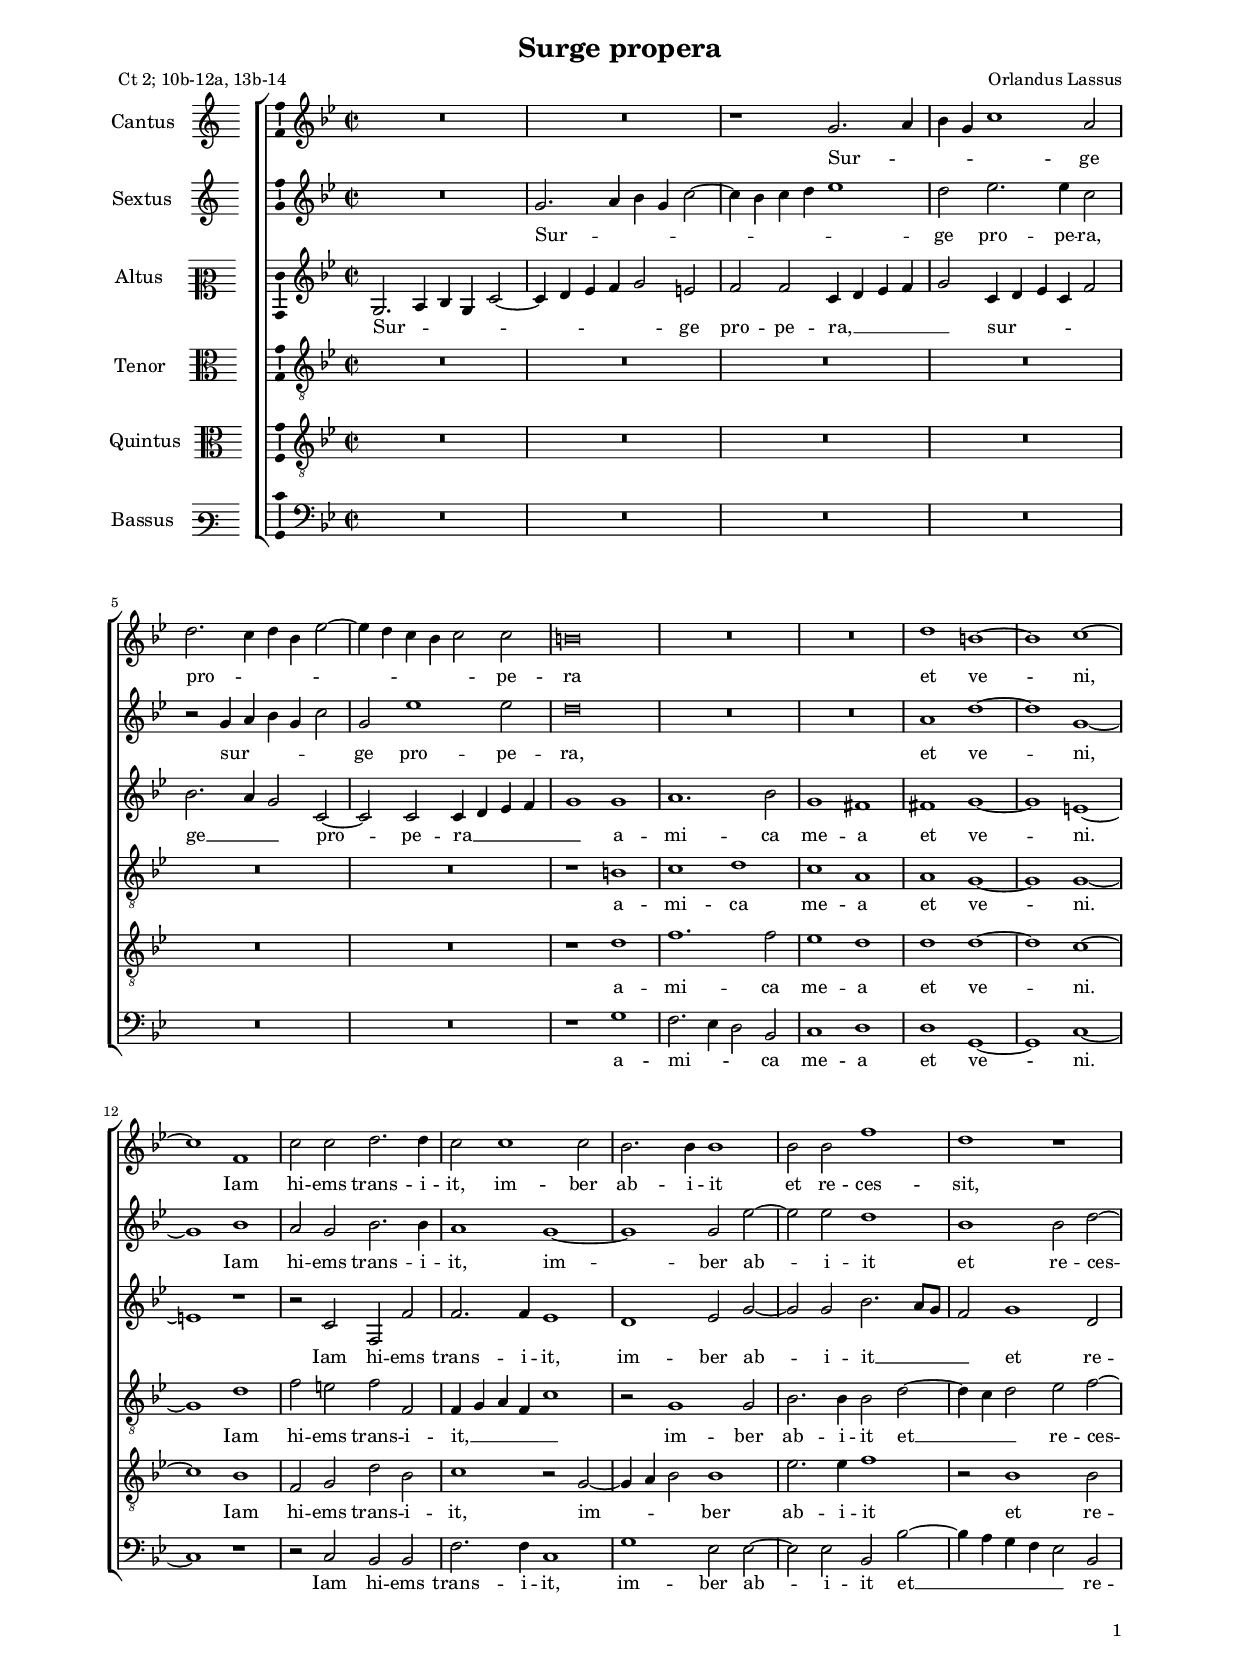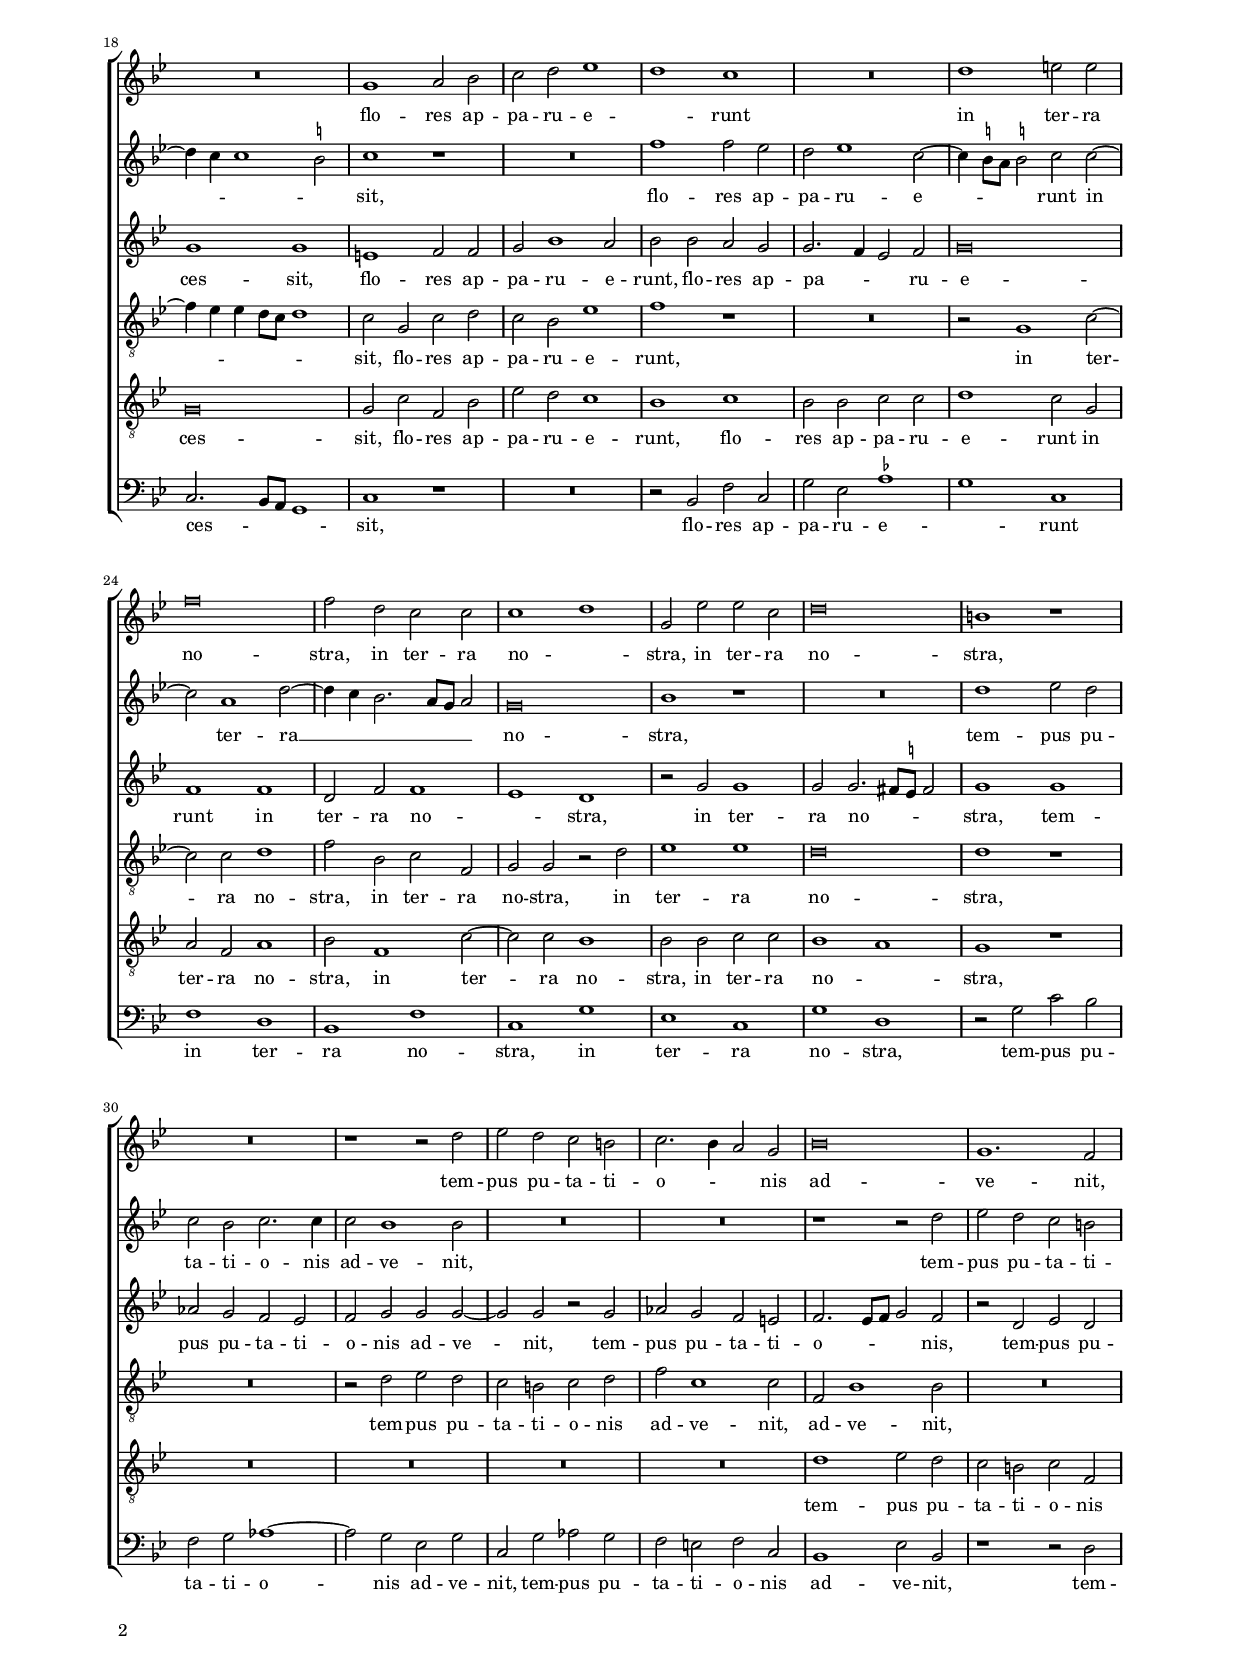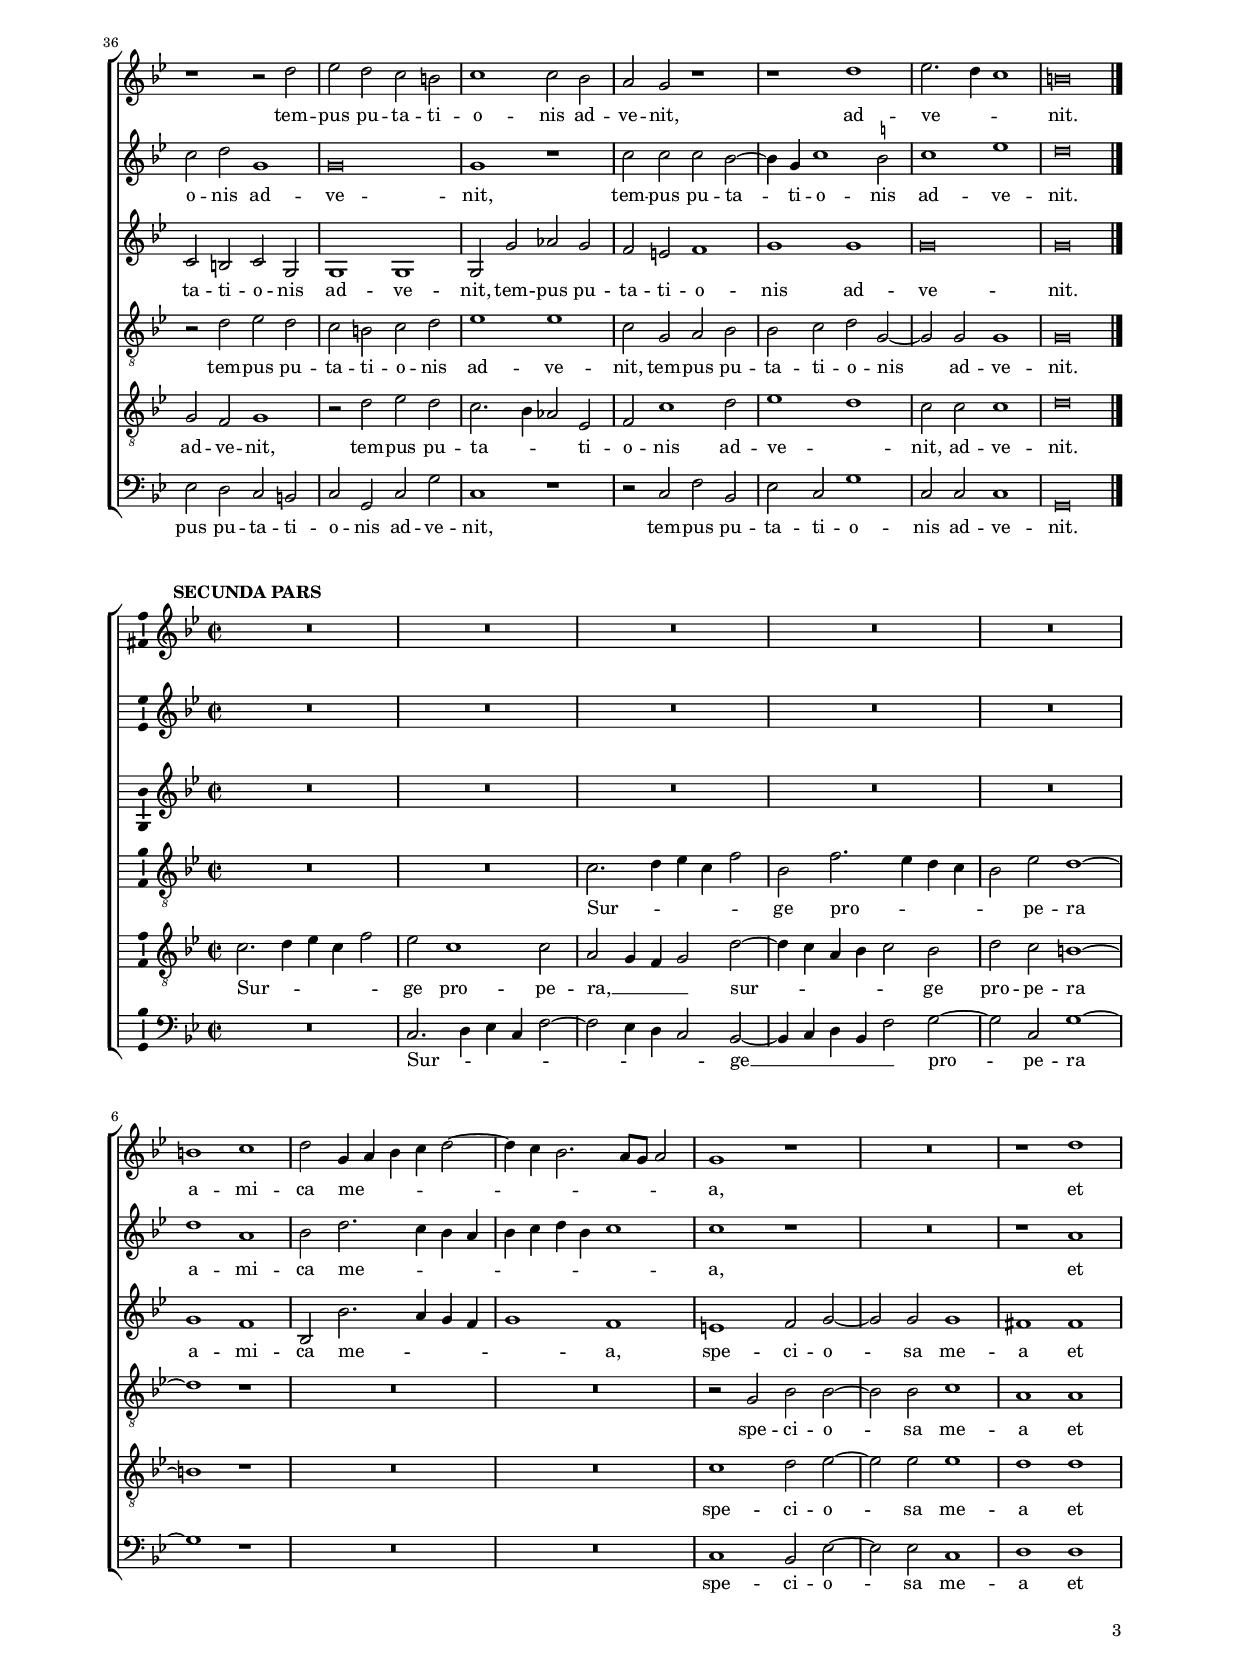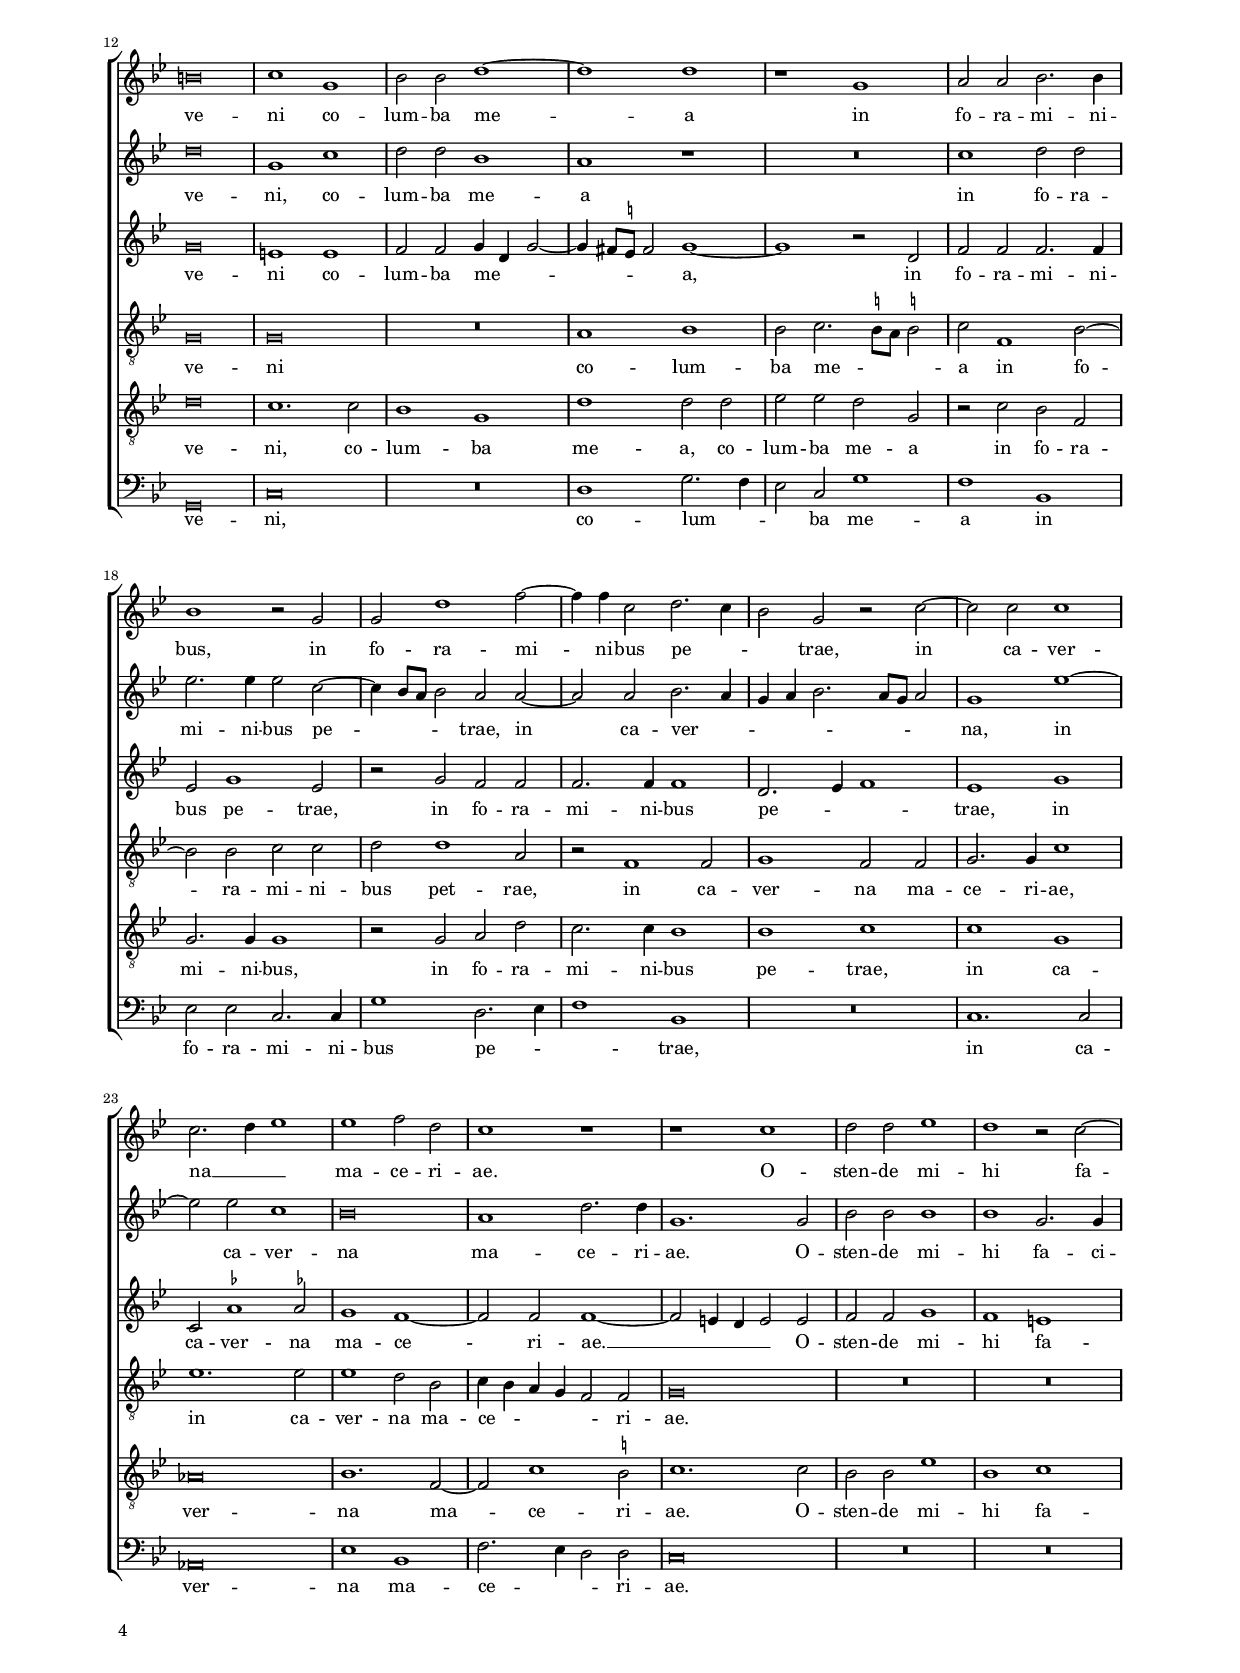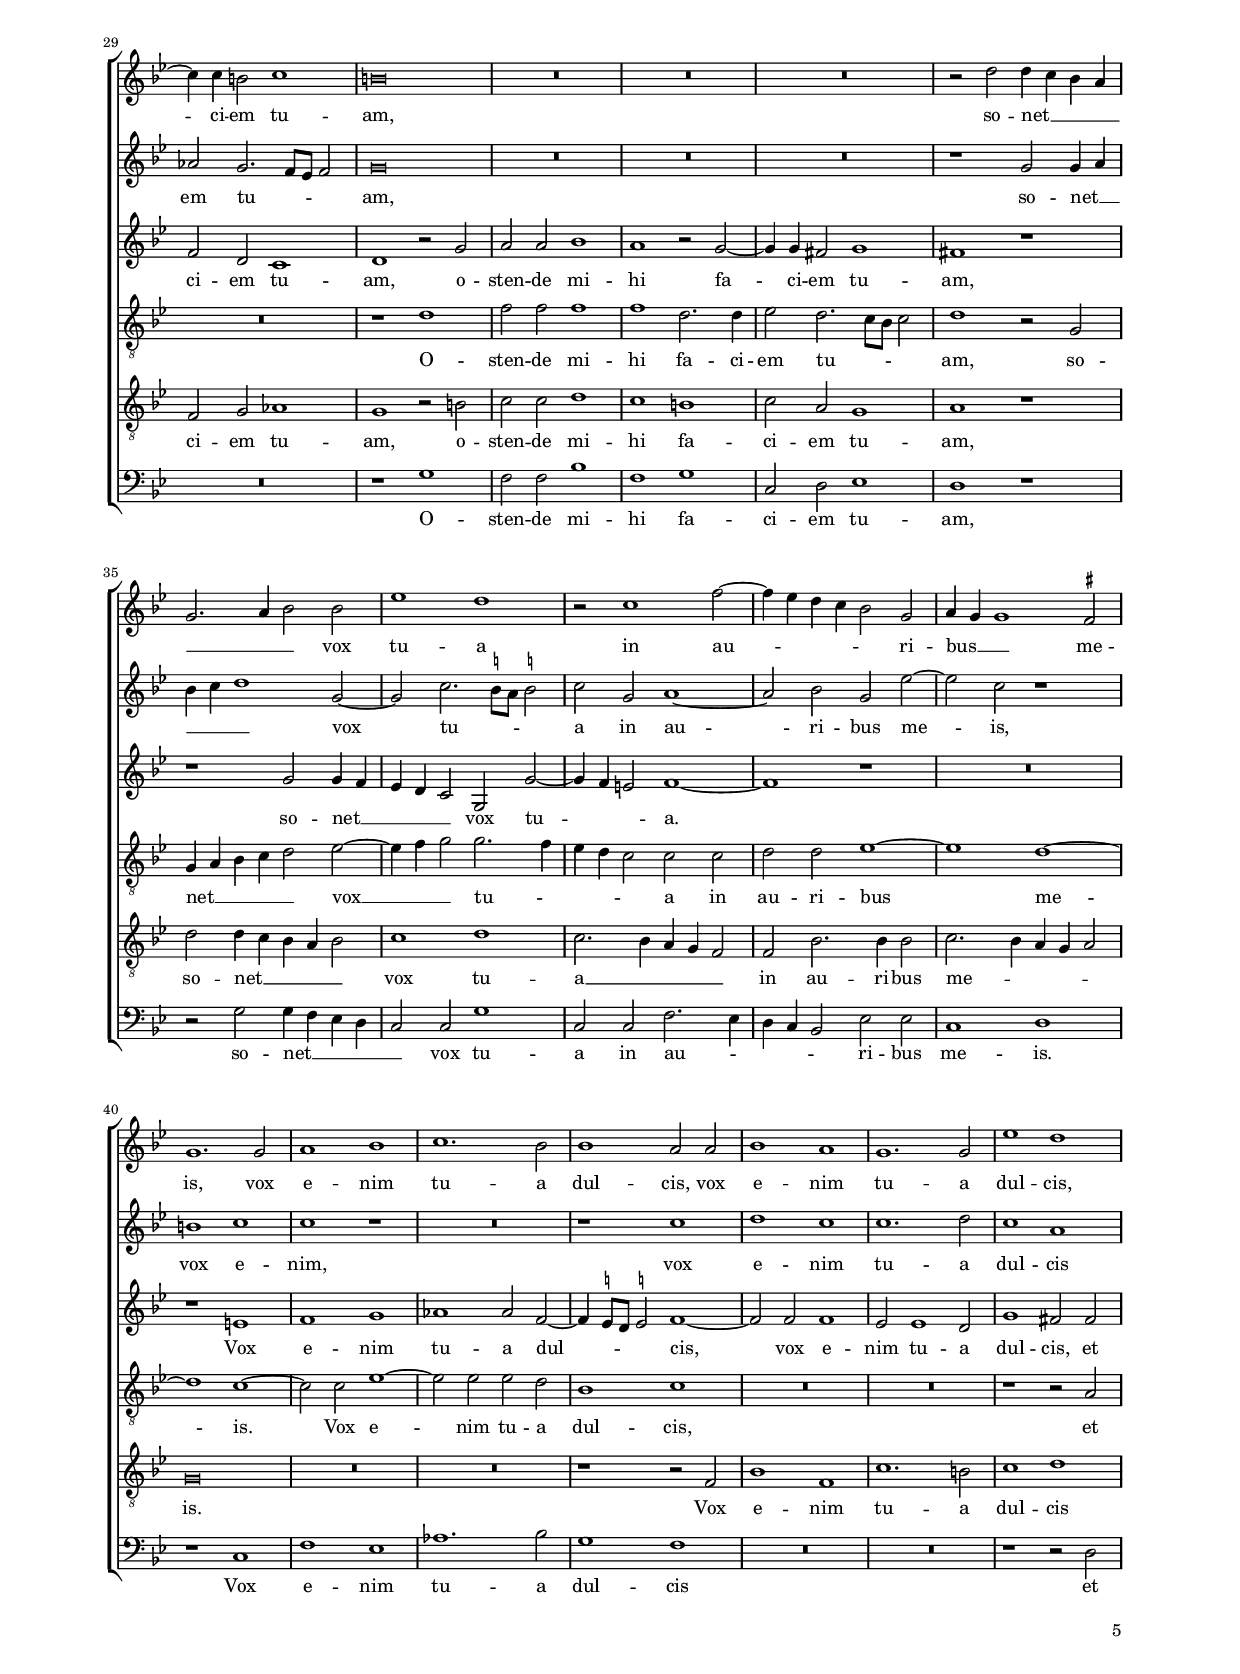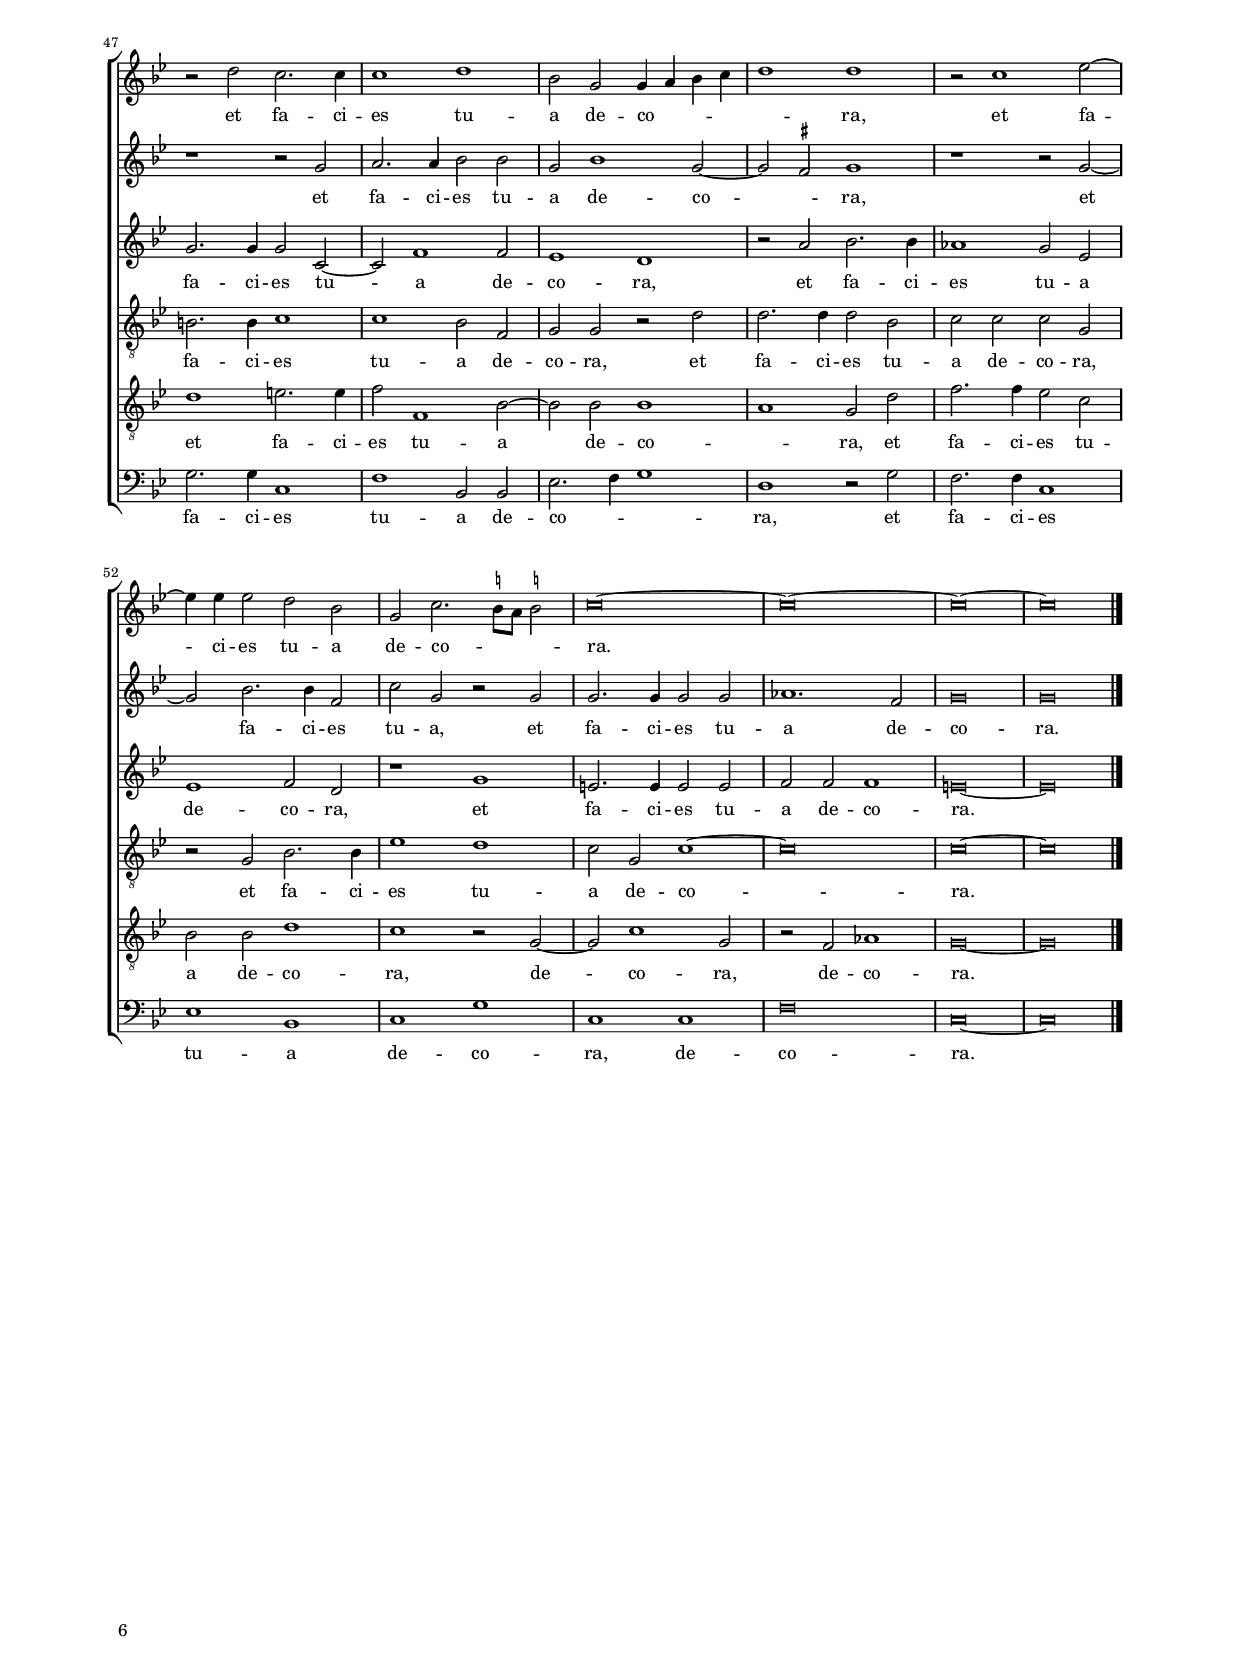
\header
{
  title="Surge propera"
  composer="Orlandus Lassus"
  poet="Ct 2; 10b-12a, 13b-14"
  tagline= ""
}

\version "2.24.0"
\include "deutsch.ly"
#(set-global-staff-size 15)
% #(set-default-paper-size "letter")
#(ly:set-option 'point-and-click #f)


	ficta = { \once \set suggestAccidentals = ##t }
	
	forget = #(define-music-function (music) (ly:music?) #{
		\accidentalStyle forget
		$music
		\accidentalStyle default
		#})



\paper
	{
	top-margin = 1.5 \cm
	bottom-margin = 1 \cm
	left-margin = 2 \cm
	right-margin = 2 \cm
	ragged-bottom = ##f
	ragged-last-bottom = ##t
	print-page-number = ##f
	score-system-spacing = #'((basic-distance . 17) (minimum-distance . 13) (padding . 5) (strechability . 250))
	system-system-spacing = #'((basic-distance . 17) (minimum-distance . 13) (padding . 5) (strechability . 250))
	oddFooterMarkup=\markup   \fill-line { "" \fromproperty #'page:page-number-string }
	evenFooterMarkup=\markup  \fill-line { \fromproperty #'page:page-number-string "" }
	last-bottom-spacing = #'((basic-distance . 12) (minimum-distance . 7) (padding . 4))
%	systems-per-page = 3
%	page-count = 5
%	min-systems-per-page = 3
	}

global = {
	\key c \major
	\time 2/2 \set Score.measureLength = #(ly:make-moment 2/1)
	\skip 1*2*42 \bar "|."
	}


incipitcantus = \markup { \score {
	{
	\set Staff.instrumentName = \markup { \fontsize #1 "Cantus" }
	\key c \major
	\clef violin
	s4 \bar ""
	}
	\layout  {
	raggedright = ##t
	indent = 1.6 \cm
	line-width = 2.4 \cm
	\context { \Staff \remove Time_signature_engraver }
	\override Staff.Clef.Y-extent = #'(0 . 0)
	}} \hspace #1 }


incipitsextus = \markup { \score {
	{
	\set Staff.instrumentName = \markup { \fontsize #1 "Sextus" }
	\key c \major
	\clef violin
	s4 \bar ""
	}
	\layout  {
	raggedright = ##t
	indent = 1.6 \cm
	line-width = 2.4 \cm
	\context { \Staff \remove Time_signature_engraver }
	\override Staff.Clef.Y-extent = #'(0 . 0)
	}} \hspace #1 }
      
      
incipitaltus = \markup { \score {
	{
	\set Staff.instrumentName = \markup { \fontsize #1 "Altus" }
	\key c \major
	\clef mezzosoprano
	s4 \bar ""
	}
	\layout  {
	raggedright = ##t
	indent = 1.6 \cm
	line-width = 2.4 \cm
	\context { \Staff \remove Time_signature_engraver }
	\override Staff.Clef.Y-extent = #'(0 . 0)
	}} \hspace #1 }


incipittenor = \markup { \score {
	{
	\set Staff.instrumentName = \markup { \fontsize #1 "Tenor" }
	\key c \major
	\clef alto
	s4 \bar ""
	}
	\layout  {
	raggedright = ##t
	indent = 1.6 \cm
	line-width = 2.4 \cm
	\context { \Staff \remove Time_signature_engraver }
	\override Staff.Clef.Y-extent = #'(0 . 0)
	}} \hspace #1 }
      
      
incipitquintus = \markup { \score {
	{
	\set Staff.instrumentName = \markup { \fontsize #1 "Quintus" }
	\key c \major
	\clef alto
	s4 \bar ""
	}
	\layout  {
	raggedright = ##t
	indent = 1.6 \cm
	line-width = 2.4 \cm
	\context { \Staff \remove Time_signature_engraver }
	\override Staff.Clef.Y-extent = #'(0 . 0)
	}} \hspace #1 }
      
      
incipitbassus = \markup { \score {
	{
	\set Staff.instrumentName = \markup { \fontsize #1 "Bassus" }
	\key c \major
	\clef varbaritone
	s4 \bar ""
	}
	\layout  {
	raggedright = ##t
	indent = 1.6 \cm
	line-width = 2.4 \cm
	\context { \Staff \remove Time_signature_engraver }
	\override Staff.Clef.Y-extent = #'(0 . 0)
	}} \hspace #1 }


cantus =  \relative c''
	{
	R\breve
	R
	r1 a2. h4
	c4 a d1 h2 \break \noPageBreak
%5
	e2. d4 e c f2~
	f4 e d c d2 d
	cis\breve
	R\breve
	R
%10
	e1 cis~
	cis1 d~ \break \noPageBreak
	d1 g,
	d'2 d e2. e4
	d2 d1 d2
%15
	c2. c4 c1
	c2 c g'1
	e1 r \pageBreak
	R\breve
	a,1 h2 c
%20
	d2 e f1
	e1 d
	R\breve
	e1 fis2 fis \break \noPageBreak
	g\breve
%25
	g2 e d d
	d1 e
	a,2 f' f d
	e\breve
	cis1 r \break \noPageBreak
%30
	R\breve
	r1 r2 e
	f2 e d cis
	d2. c4 h2 a
	c\breve
%35
	a1. g2 \pageBreak
	r1 r2 e'
	f2 e d cis
	d1 d2 c
	h2 a r1        
%40
	r1 e'
	f2. e4 d1
	cis\breve	
	}


sextus = \relative c''
	{
	R\breve
	a2. h4 c a d2~
	d4 c d e f1
	e2 f2. f4 d2
%5
	r2 a4 h c a d2
	a2 f'1 f2
	e\breve
	R
	R
%10
	h1 e~
	e1 a,~
	a1 c
	h2 a c2. c4
	h1 a~
%15
	a1 a2 f'~
	f2 f e1
	c1 c2 e~
	e4 d d1 \ficta cis2
	d1 r
%20
	R\breve
	g1 g2 f
	e2 f1 d2~
	d4 \stemDown \ficta cis8 h \stemNeutral \ficta cis!2 d d~
	d2 h1 e2~
%25
	e4 d4 c2. h8 a h2
	a\breve
	c1 r
	R\breve
	e1 f2 e
%30
	d2 c d2. d4
	d2 c1 c2
	R\breve
	R
	r1 r2 e
%35
	f2 e d cis
	d2 e a,1
	a\breve
	a1 r
	d2 d d c~
%40
	c4 a d1 \ficta cis2
	d1 f
	e\breve
	}


altus =  \relative c'
	{
	a2. h4 c a d2~
	d4 e f g a2 fis
	g2 g d4 e f g
	a2 d,4 e f d g2
%5
	c2. h4 a2 d,~
	d2 d d4 e f g
	a1 a
	h1. c2
	a1 gis
%10
	gis1 a~
	a1 fis~
	fis1 r
	r2 d g, g'
	g2. g4 f1
%15
	e1 f2 a~
	a2 a c2. h8 a
	g2 a1 e2
	a1 a
	fis1 g2 g
%20
	a2 c1 h2
	c2 c h a
	a2. g4 f2 g
	a\breve
	g1 g
%25
	e2 g g1
	f1 e
	r2 a a1
	a2 a2. gis8 \ficta fis gis2
	a1 a
%30
	b2 a g f
	g2 a a a~
	a2 a r a
	b2 a g fis
	g2. f8 g a2 g
%35
	r2 e f e
	d2 cis d a
	a1 a
	a2 a' b a
	g2 fis g1
%40
	a1 a
	a\breve
	a\breve
	}


tenor =  \relative c'
	{
	R\breve
	R
	R
	R
%5
	R
	R
	r1 cis
	d1 e
	d1 h
%10
	h1 a~
	a1 a~
	a1 e'
	g2 fis g g,
	g4 a h g d'1
%15
	r2 a1 a2
	c2. c4 c2 e~
	e4 d e2 f g2~
	g4 f f e8 d e1
	d2 a d e
%20
	d2 c f1
	g1 r
	R\breve
	r2 a,1 d2~
	d2 d e1
%25
	g2 c, d g,
	a2 a r e'
	f1 f
	e\breve
	e1 r
%30
	R\breve
	r2 e f e
	d2 cis d e
	g2 d1 d2
	g,2 c1 c2
%35
	R\breve
	r2 e f e
	d2 cis d e
	f1 f
	d2 a h c
%40
	c2 d e a,~
	a2 a a1
	a\breve |
	}


quintus  =  \relative c'
	{
	R\breve
	R
	R
	R
%5
	R
	R
	r1 e
	g1. g2
	f1 e
%10
	e1 e~
	e1 d~
	d1 c
	g2 a e' c
	d1 r2 a~
%15
	a4 h c2 c1
	f2. f4 g1
	r2 c,1 c2
	a\breve
	a2 d g, c
%20
	f2 e d1
	c1 d
	c2 c d d
	e1 d2 a
	h2 g h1
%25
	c2 g1 d'2~
	d2 d c1
	c2 c d d
	c1 h
	a1 r
%30
	R\breve
	R
	R
	R
	e'1 f2 e
%35
	d2 cis d g,
	a2 g a1
	r2 e' f e
	d2. c4 b2 f
	g2 d'1 e2
%40
	f1 e
	d2 d d1
	e\breve |
	}


bassus  =  \relative c
	{
	R\breve
	R
	R
	R
%5
	R
	R
	r1 a'
	g2. f4 e2 c
	d1 e
%10
	e1 a,~
	a1 d~
	d1 r
	r2 d c c
	g'2. g4 d1
%15
	a'1 f2 f~
	f2 f c c'~
	c4 h a g f2 c
	d2. c8 h a1
	d1 r
%20
	R\breve
	r2 c g' d
	a'2 f \ficta b1
	a1 d,
	g1 e
%25
	c1 g'
	d1 a'
	f1 d
	a' e
	r2 a d c
%30
	g2 a b1~
	b2 a f a
	d,2 a' b a
	g2 fis g d
	c1 f2 c
%35
	r1 r2 e
	f2 e d cis
	d2 a d a'
	d,1 r
	r2 d g c,
%40
	f2 d a'1
	d,2 d d1
	a\breve |
	}


lyricscantus = \lyricmode {
	Sur -- _ _ _ _ ge pro -- _ _ _ _ _ _ _ _ pe -- ra et ve -- ni,
	Iam hi -- ems trans -- i -- it, im -- ber ab -- i -- it et re -- ces -- sit,
	flo -- res ap -- pa -- ru -- e -- _ runt in ter -- ra no -- stra,
	in ter -- ra no -- _ stra,
	in ter -- ra no -- stra,
	tem -- pus pu -- ta -- ti -- o --  _ _ nis ad -- ve -- nit,
	tem -- pus pu -- ta -- ti -- o --  nis ad -- ve -- nit,
	ad -- ve -- _ _ nit.
	}


lyricssextus = \lyricmode {
	Sur -- _ _ _ _ _ _ _ _ ge pro -- pe -- ra,
	sur -- _ _ _ _ ge pro -- pe -- ra,
	et ve -- ni,
	Iam hi -- ems trans -- i -- it, im -- ber ab -- i -- it et re -- ces -- _ _ _ sit,
	flo -- res ap -- pa -- ru -- e -- _ _ _ runt in ter -- ra __ _ _ _ _ _ no -- stra,
	tem -- pus pu -- ta -- ti -- o -- nis ad -- ve -- nit,
	tem -- pus pu -- ta -- ti -- o -- nis ad -- ve -- nit,
	tem -- pus pu -- ta -- ti -- o -- nis ad -- ve -- nit.
	}
	
	
lyricsaltus = \lyricmode {
	Sur -- _ _ _ _ _ _ _ _ ge pro -- pe -- ra, __ _ _ _ _
	sur -- _ _ _ _ ge __ _ _ pro -- pe -- ra __ _ _ _ _ a -- mi -- ca me -- a et ve -- ni.
	Iam hi -- ems trans -- i -- it, im -- ber ab -- i -- it __ _ _ _ et re -- ces -- sit,
	flo -- res ap -- pa -- ru -- e -- runt,
	flo -- res ap -- pa -- _ _ ru -- e -- runt in ter -- ra no -- _ stra,
	in ter -- ra no -- _ _ _ stra,
	tem -- pus pu -- ta -- ti -- o -- nis ad -- ve -- nit,
	tem -- pus pu -- ta -- ti -- o -- _ _ _ nis,
	tem -- pus pu -- ta -- ti -- o -- nis ad -- ve -- nit,
	tem -- pus pu -- ta -- ti -- o -- nis ad -- ve -- nit.
	}


lyricstenor = \lyricmode {
	a -- mi -- ca me -- a et ve -- ni.
	Iam hi -- ems trans -- i -- it, __ _ _ _ _ im -- ber ab -- i -- it et __ _ _ re -- ces -- _ _ _ _ _ sit,
	flo -- res ap -- pa -- ru -- e -- runt,
	in ter -- ra no -- stra,
	in ter -- ra no -- stra,
	in ter -- ra no -- stra,
	tem -- pus pu -- ta -- ti -- o -- nis ad -- ve -- nit,
	ad -- ve -- nit,
	tem -- pus pu -- ta -- ti -- o -- nis ad -- ve -- nit,
	tem -- pus pu -- ta -- ti -- o -- nis ad -- ve -- nit.
	}


lyricsquintus = \lyricmode {
	a -- mi -- ca me -- a et ve -- ni.
	Iam hi -- ems trans -- i -- it, im -- _ _ ber ab -- i -- it et re -- ces -- sit,
	flo -- res ap -- pa -- ru -- e -- runt,
	flo -- res ap -- pa -- ru -- e -- runt in ter -- ra no -- stra,
	in ter -- ra no -- stra,
	in ter -- ra no -- _ stra,
	tem -- pus pu -- ta -- ti -- o -- nis ad -- ve -- nit,
	tem -- pus pu -- ta -- _ _ ti -- o -- nis ad -- ve -- _ nit,
	ad -- ve -- nit.
	}


lyricsbassus = \lyricmode {
	a -- mi -- _ _ ca me -- a et ve -- ni.
	Iam hi -- ems trans -- i -- it, im -- ber ab -- i -- it et __ _ _ _ _ re -- ces -- _ _ _ sit,
	flo -- res ap -- pa -- ru -- e -- _ runt in ter -- ra no -- stra,
	in ter -- ra no -- stra,
	tem -- pus pu -- ta -- ti -- o -- nis ad -- ve -- nit,
	tem -- pus pu -- ta -- ti -- o -- nis ad -- ve -- nit,
	tem -- pus pu -- ta -- ti -- o -- nis ad -- ve -- nit,
	tem -- pus pu -- ta -- ti -- o -- nis ad -- ve -- nit.
	}


\score
{  
	\transpose c b, {
	\new ChoirStaff \with { \override StaffGrouper.staff-staff-spacing.basic-distance = #12 }
	<<

	\new Staff << \global
	\new Voice="v1" {
		\set Staff.instrumentName=\incipitcantus
		\set Staff.midiInstrument = "reed organ"
		\clef violin
		\cantus }
	\new Lyrics \lyricsto "v1" {\lyricscantus }
	>>


	\new Staff << \global
	\new Voice="v6" {
		\set Staff.instrumentName=\incipitsextus
		\set Staff.midiInstrument = "reed organ"
		\clef violin 
		\sextus}
	\new Lyrics \lyricsto "v6" {\lyricssextus }
	>>


	\new Staff << \global
	\new Voice="v2" {
		\set Staff.instrumentName=\incipitaltus
		\set Staff.midiInstrument = "reed organ"
		\clef violin 
		\altus}
	\new Lyrics \lyricsto "v2" {\lyricsaltus }
	>>


	\new Staff << \global
	\new Voice="v3" {
		\set Staff.instrumentName=\incipittenor
		\set Staff.midiInstrument = "reed organ"
		\clef "G_8"
		\tenor }
	\new Lyrics \lyricsto "v3" {\lyricstenor }
	>>


	\new Staff << \global
	\new Voice="v5" {
		\set Staff.instrumentName=\incipitquintus
		\set Staff.midiInstrument = "reed organ"
		\clef "G_8"
		\quintus}
	\new Lyrics \lyricsto "v5" {\lyricsquintus }
	>>


	\new Staff << \global
	\new Voice="v4" {
		\set Staff.instrumentName=\incipitbassus
		\set Staff.midiInstrument = "reed organ"
		\clef "bass" 
		\bassus }
	\new Lyrics \lyricsto "v4" {\lyricsbassus}
	>>

	>>
	} % transpose

	\layout
	{
	indent = 2.5 \cm
%	\context { \Lyrics \override VerticalAxisGroup.nonstaff-relatedstaff-spacing.padding = #2 }
%	\context { \Lyrics \override LyricText.font-size = #1 }	
	\context { \Staff \override TimeSignature.break-visibility = #end-of-line-invisible }
	\context { \Staff \consists Ambitus_engraver }
	\context { \Score \override BarNumber.padding = #2 }
	\context { \Voice \override NoteHead.style = #'baroque }
	}

\midi
	{
	\tempo 2 = 90
	}

}

%%%%%%%%%%%%%%%%%%%%  SECUNDA PARS   %%%%%%%%%%%%%%%%%%%%


global = {
	\key c \major
	\time 2/2 \set Score.measureLength = #(ly:make-moment 2/1)
	\skip 1*2*57 \bar "|."
	}


cantus =  \relative c''
	{
	R\breve
	R
	R
	R
%5
	R\breve \break \noPageBreak
	cis1 d
	e2 a,4 h c d e2~
	e4 d c2. h8 a h2
	a1 r
%10
	R\breve
	r1 e' \pageBreak
	cis\breve
	d1 a
	c2 c e1~
%15
	e1 e
	r1 a,
	h2 h c2. c4 \break \noPageBreak
	c1 r2 a
	a2 e'1 g2~
%20
	g4 g d2 e2. d4
	c2 a r d~
	d2 d d1 \break \noPageBreak
	d2. e4 f1
	f1 g2 e
%25
	d1 r
	r1 d
	e2 e f1
	e1 r2 d~ \pageBreak
	d4 d cis2 d1
%30
	cis\breve
	R\breve
	R
	R
	r2 e e4 d c h \break \noPageBreak
%35
	a2. h4 c2 c
	f1 e
	r2 d1 g2~
	g4 f e d c2 a
	h4 a a1 \ficta gis2 \break \noPageBreak
%40
	a1. a2
	h1 c
	d1. c2
	c1 h2 h
	c1 h
%45
	a1. a2
	f'1 e \pageBreak
	r2 e d2. d4
	d1 e
	c2 a a4 h c d
%50
	e1 e
	r2 d1 f2~ \break \noPageBreak
	f4 f f2 e
	c2 a d2. \stemDown \ficta cis8 h \stemNeutral \ficta cis!2
	d\breve~
%55
	d~
	d~
	d |
	}


sextus = \relative c''
	{
	R\breve
	R
	R
	R
%5
	R
	e1 h
	c2 e2. d4 c h
	c4 d e c d1
	d1 r
%10
	R\breve
	r1 h
	e\breve
	a,1 d
	e2 e c1
%15
	h1 r
	R\breve
	d1 e2 e
	f2. f4 f2 d~
	d4 c8 h c2 h h~
%20
	h2 h c2. h4
	a4 h c2. h8 a h2
	a1 f'~
	f2 f d1
	c\breve
%25
	h1 e2. e4
	a,1. a2
	c2 c c1
	c1 a2. a4
	b2 a2. g8 f g2
%30
	a\breve
	R
	R
	R
	r1 a2 a4 h
%35
	c4 d e1 a,2~
	a2 d2. \stemDown \ficta cis8 h \stemNeutral \ficta cis!2
	d2 a h1~
	h2 c a f'~
	f2 d r1
%40
	cis1 d
	d1 r
	R\breve
	r1 d
	e1 d
%45
	d1. e2
	d1 h
	r1 r2 a
	h2. h4 c2 c
	a2 c1 a2~
%50
	a2 \ficta gis a1
	r1 r2 a~
	a2 c2. c4 g2
	d'2 a r a
	a2. a4 a2 a
%55
	b1. g2
	a\breve
	a\breve	 |
	}


altus =  \relative c'
	{
	R\breve
	R
	R
	R
%5
	R
	a'1 g
	c,2 c'2. h4 a g
	a1 g
	fis1 g2 a~
%10
	a2 a a1
	gis1 gis
	a\breve
	fis1 fis
	g2 g a4 e a2~
%15
	a4 gis8 \ficta fis gis2 a1~
	a1 r2 e
	g2 g g2. g4
	f2 a1 f2
	r2 a g g
%20
	g2. g4 g1
	e2. f4 g1
	f1 a
	d,2 \ficta b'1 \ficta b!2
	a1 g~
%25
	g2 g g1~
	g2 fis4 e fis2 fis
	g2 g a1
	g1 fis
	g2 e d1
%30
	e1 r2 a
	h2 h c1
	h1 r2 a2~
	a4 a gis2 a1
	gis1 r
%35
	r1 a2 a4 g
	f4 e d2 a a'~
	a4 g fis2 g1~
	g1 r
	R\breve
%40
	r1 fis
	g1 a
	b1 b2 g~
	g4 \ficta fis8 e \ficta fis!2 g1~
	g2 g g1
%45
	f2 f1 e2
	a1 gis2 gis
	a2. a4 a2 d,~
	d2 g1 g2
	f1 e
%50
	r2 h' c2. c4
	b1 a2 f
	f1 g2 e
	r1 a
	fis2. fis4 fis2 fis
%55
	g2 g g1
	fis\breve~
	fis\breve |
	}


tenor =  \relative c'
	{
	R\breve
	R
	d2. e4 f d g2
	c,2 g'2. f4 e d
%5
	c2 f e1~
	e1 r
	R\breve
	R
	r2 a, c c~
%10
	c2 c d1
	h1 h
	a\breve
	a\breve
	R\breve
%15
	h1 c
	c2 d2. \stemDown \ficta cis8 h \stemNeutral \ficta cis!2
	d2 g,1 c2~
	c2 c d d
	e2 e1 h2
%20
	r2 g1 g2
	a1 g2 g
	a2. a4 d1
	f1. f2
	f1 e2 c
%25
	d4 c h a g2 g
	a\breve
	R\breve
	R
	R
%30
	r1 e'
	g2 g g1
	g1 e2. e4
	f2 e2. d8 c d2
	e1 r2 a,
%35
	a4 h c d e2 f2~
	f4 g a2 a2. g4
	f4 e d2 d d
	e2 e f1~
	f1 e~
%40
	e1 d~
	d2 d f1~
	f2 f f e
	c1 d
	R\breve
%45
	R
	r1 r2 h
	cis2. cis4 d1
	d1 c2 g
	a2 a r e'
%50
	e2. e4 e2 c
	d2 d d a
	r2 a c2. c4
	f1 e
	d2 a d1~
%55
	d\breve
	d\breve~
	d\breve |
	}


quintus  =  \relative c'
	{
	d2. e4 f d g2
	f2 d1 d2
	h2 a4 g a2 e'2~
	e4 d h c d2 c
%5
	e2 d cis1~
	cis1 r
	R\breve
	R
	d1 e2 f2~
%10
	f2 f f1
	e1 e
	e\breve
	d1. d2
	c1 a
%15
	e'1 e2 e
	f2 f e a,
	r2 d c g
	a2. a4 a1
	r2 a h e
%20
	d2. d4 c1
	c1 d
	d1 a
	b\breve
	c1. g2~
%25
	g2 d'1 \ficta cis2
	d1. d2
	c2 c f1
	c1 d
	g,2 a b1
%30
	a1 r2 cis
	d2 d e1
	d1 cis
	d2 h a1
	h1 r
%35
	e2 e4 d c h c2
	d1 e
	d2. c4 h a g2
	g2 c2. c4 c2
	d2. c4 h a h2
%40
	a\breve
	R\breve
	R
	r1 r2 g
	c1 g
%45
	d'1. cis2
	d1 e
	e1 fis2. fis4
	g2 g,1 c2~
%50
	c2 c c1
	h1 a2 e'
	g2. g4 f2 d
	c2 c e1
	d1 r2 a~
%55
	a2 d1 a2
	r2 g b1
	a\breve~
	a\breve
	}


bassus  =  \relative c
	{
	R\breve
	d2. e4 f d g2~
	g2 f4 e d2 c2~
	c4 d e c g'2 a~
%5
	a2 d, a'1~
	a1 r
	R\breve
	R
	d,1 c2 f~
%10
	f2 f d1
	e1 e
	a,\breve
	d\breve
	R\breve
%15
	e1 a2. g4
	f2 d a'1
	g1 c,
	f2 f d2. d4
	a'1 e2. f4
%20
	g1 c,
	R\breve
	d1. d2
	b\breve
	f'1 c
%25
	g'2. f4 e2 e
	d\breve
	R\breve
	R
	R
%30
	r1 a'
	g2 g c1
	g1 a
	d,2 e f1
	e1 r
%35
	r2 a a4 g f e
	d2 d a'1
	d,2 d g2. f4
	e4 d c2 f f
	d1 e
%40
	r1 d
	g1 f
	b1. c2
	a1 g
	R\breve
%45
	R
	r1 r2 e
	a2. a4 d,1
	g1 c,2 c
	f2. g4 a1
%50
	e1 r2 a
	g2. g4 d1
	f1 c
	d1 a'
	d,1 d
%55
	g\breve
	d\breve~
	d\breve
	}


lyricscantus = \lyricmode {
	a -- mi -- ca me -- _ _ _ _ _ _ _ _ _ a,
	et ve -- ni co -- lum -- ba me -- a
	in fo -- ra -- mi -- ni -- bus,
	in fo -- ra -- mi -- ni -- bus pe -- _ _ trae,
	in ca -- ver -- na __ _ _ ma -- ce -- ri -- ae.
	O -- sten -- de mi -- hi fa -- ci -- em tu -- am,
	so -- net __ _ _ _ _ _ _ vox tu -- a in au -- _ _ _ _ ri -- bus __ _ _ me -- is,
	vox e -- nim tu -- a dul -- cis,
	vox e -- nim tu -- a dul -- cis,
	et fa -- ci -- es tu -- a de -- co -- _ _ _ _ ra,
	et fa -- ci -- es tu -- a de -- co -- _ _ _ ra.
	}


lyricssextus = \lyricmode {
	a -- mi -- ca me -- _ _ _ _ _ _ _ _ a,
	et ve -- ni, co -- lum -- ba me -- a
	in fo -- ra -- mi -- ni -- bus pe -- _ _ _ trae,
	in ca -- ver -- _ _ _ _ _ _ _ na,
	in ca -- ver -- na ma -- ce -- ri -- ae.
	O -- sten -- de mi -- hi fa -- ci -- em tu -- _ _ _ am,
	so -- net __ _ _ _ _ vox tu -- _ _ _ a in au -- ri -- bus me -- is,
	vox e -- nim,
	vox e -- nim tu -- a dul -- cis
	et fa -- ci -- es tu -- a de -- co -- _ ra,
	et fa -- ci -- es tu -- a,
	et fa -- ci -- es tu -- a de -- co -- ra.
	}


lyricsaltus = \lyricmode {
	a -- mi -- ca me -- _ _ _ _ a, spe -- ci -- o -- sa me -- a et ve -- ni co -- lum -- ba me -- _ _ _ _ _ a,
	in fo -- ra -- mi -- ni -- bus pe -- trae,
	in fo -- ra -- mi -- ni -- bus pe -- _ _ trae,
	in ca -- ver -- na ma -- ce -- ri -- ae. __ _ _ _ 
	O -- sten -- de mi -- hi fa -- ci -- em tu -- am,
	o -- sten -- de mi -- hi fa -- ci -- em tu -- am,
	so -- net __ _ _ _ _ vox tu -- _ _ a.
	Vox e -- nim tu -- a dul -- _ _ _ cis,
	vox e -- nim tu -- a dul -- cis,
	et fa -- ci -- es tu -- a de -- co -- ra,
	et fa -- ci -- es tu -- a de -- co -- ra,
	et fa -- ci -- es tu -- a de -- co -- ra.
	}


lyricstenor = \lyricmode {
	Sur -- _ _ _ _ ge pro -- _ _ _ _ pe -- ra
	spe -- ci -- o -- sa me -- a et ve -- ni
	co -- lum -- ba me -- _ _ _ a
	in fo -- ra -- mi -- ni -- bus pet -- rae,
	in ca -- ver -- na ma -- ce -- ri -- ae,
	in ca -- ver -- na ma -- ce -- _ _ _ _ ri -- ae.
	O -- sten -- de mi -- hi fa -- ci -- em tu -- _ _ _ am,
	so -- net __ _ _ _ _ vox __ _ _ tu -- _ _ _ _ a in au -- ri -- bus me -- is.
	Vox e -- nim tu -- a dul -- cis,
	et fa -- ci -- es tu -- a de -- co -- ra,
	et fa -- ci -- es tu -- a de -- co -- ra,
	et fa -- ci -- es tu -- a de -- co -- ra.
	}


lyricsquintus = \lyricmode {
	Sur -- _ _ _ _ ge pro -- pe -- ra, __ _ _ _
	sur -- _ _ _ _ ge pro -- pe -- ra
	spe -- ci -- o -- sa me -- a et ve -- ni,
	co -- lum -- ba me -- a,
	co -- lum -- ba me -- a
	in fo -- ra -- mi -- ni -- bus,
	in fo -- ra -- mi -- ni -- bus pe -- trae,
	in ca -- ver -- na ma -- ce -- ri -- ae.
	O -- sten -- de mi -- hi fa -- ci -- em tu -- am,
	o -- sten -- de mi -- hi fa -- ci -- em tu -- am,
	so -- net __ _ _ _ _ vox tu -- a __ _ _ _ _ in au -- ri -- bus me -- _ _ _ _ is.
	Vox e -- nim tu -- a dul -- cis
	et fa -- ci -- es tu -- a de -- co -- _ ra,
	et fa -- ci -- es tu -- a de -- co -- ra,
	de -- co -- ra,
	de -- co -- ra.
	}


lyricsbassus = \lyricmode {
	Sur -- _ _ _ _ _ _ _ ge __ _ _ _ _ pro -- pe -- ra
	spe -- ci -- o -- sa me -- a et ve -- ni,
	co -- lum -- _ _ ba me -- a
	in fo -- ra -- mi -- ni -- bus pe -- _ _ trae,
	in ca -- ver -- na ma -- ce -- _ _ ri -- ae.
	O -- sten -- de mi -- hi fa -- ci -- em tu -- am,
	so -- net __ _ _ _ _ vox tu -- a in au -- _ _ _ _ ri -- bus me -- is.
	Vox e -- nim tu -- a dul -- cis
	et fa -- ci -- es tu -- a de -- co -- _ _ ra,
	et fa -- ci -- es tu -- a de -- co -- ra,
	de -- co -- ra.
	}


\score
{  
	\transpose c b, {
	\new ChoirStaff \with { \override StaffGrouper.staff-staff-spacing.basic-distance = #12 }
	<<

	\new Staff <<\global
	\new Voice="v1" {
	  %\set Staff.instrumentName="Cantus"
		\set Staff.midiInstrument = "reed organ"
		\clef violin
		\cantus }
	\new Lyrics \lyricsto "v1" {\lyricscantus }
	>>


	\new Staff << \global
	\new Voice="v6" {
	  %\set Staff.instrumentName="Sextus"
		\set Staff.midiInstrument = "reed organ"
		\clef violin 
		\sextus}
	\new Lyrics \lyricsto "v6" {\lyricssextus }
	>>


	\new Staff << \global
	\new Voice="v2" {
	  %\set Staff.instrumentName="Altus"
		\set Staff.midiInstrument = "reed organ"
		\clef violin 
		\altus}
	\new Lyrics \lyricsto "v2" {\lyricsaltus }
	>>


	\new Staff <<\global
	\new Voice="v3" {
	  %\set Staff.instrumentName="Tenor"
		\set Staff.midiInstrument = "reed organ"
		\clef "G_8"
		\tenor }
	\new Lyrics \lyricsto "v3" {\lyricstenor }
	>>


	\new Staff << \global
	\new Voice="v5" {
	  %\set Staff.instrumentName="Quintus"
		\set Staff.midiInstrument = "reed organ"
		\clef "G_8"
		\quintus}
	\new Lyrics \lyricsto "v5" {\lyricsquintus }
	>>


	\new Staff <<\global
	\new Voice="v4" {
	  %\set Staff.instrumentName="Bassus"
		\set Staff.midiInstrument = "reed organ"
		\clef "bass" 
		\bassus }
	\new Lyrics \lyricsto "v4" {\lyricsbassus}
	>>

	>>
	} % transpose

	\layout
	{
	indent = 0 \cm
%	\context { \Lyrics \override VerticalAxisGroup.nonstaff-relatedstaff-spacing.padding = #2 }
%	\context { \Lyrics \override LyricText.font-size = #1 }
	\context { \Staff \override TimeSignature.break-visibility = #end-of-line-invisible }
	\context { \Staff \consists Ambitus_engraver }
	\context { \Score \override BarNumber.padding = #2 }
	\context { \Voice \override NoteHead.style = #'baroque }
	}
    
	\header { piece = \markup { \hspace #7 \column { \raise #2  \transparent "x" \bold "SECUNDA PARS"} } }


\midi
	{
	\tempo 2 = 90
	}

}

% EOF
